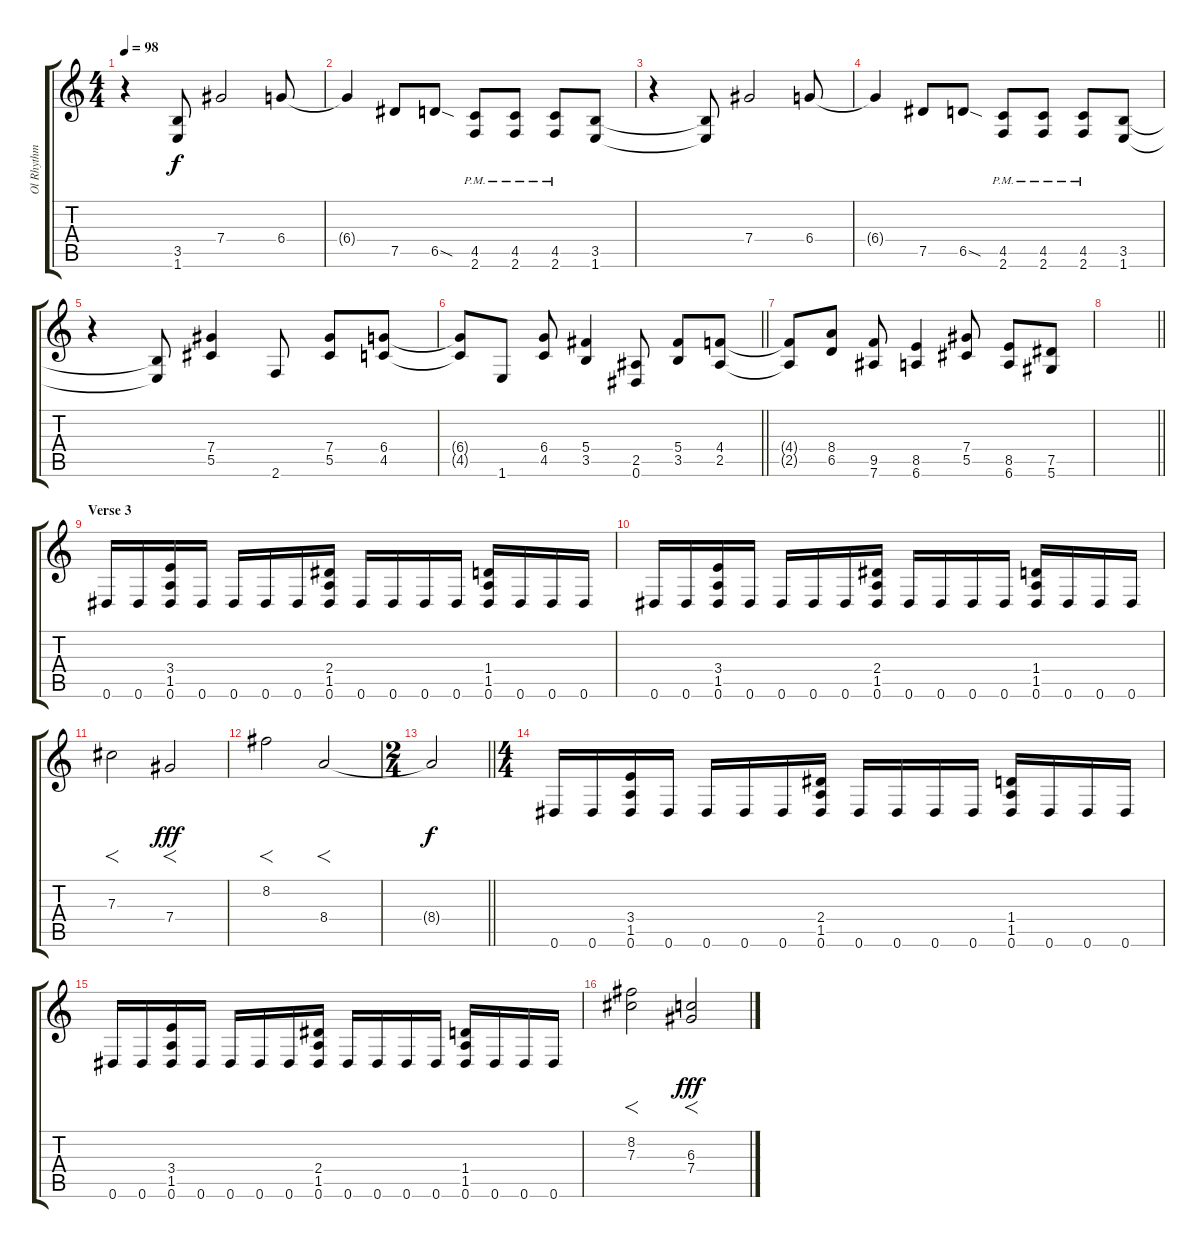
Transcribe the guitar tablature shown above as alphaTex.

\track ("Ol Rhythm" "Ol Rhythm") {instrument distortionguitar}
\staff {score tabs}
\tuning (Eb4 Bb3 Gb3 Db3 Ab2 Eb2) {hide}
\ts (4 4)
\tempo 98
\clef g2
\ks c
r.4{dy f} (3.5{t} 1.6{t}).8 7.4.2 6.4.8 |
6.4{t}.4 7.5.8 6.5{sod}.8 (4.5{pm} 2.6{pm}).8 (4.5{pm} 2.6{pm}).8 (4.5{pm} 2.6{pm}).8 (3.5 1.6).8 |
r.4 (3.5{t} 1.6{t}).8 7.4.2 6.4.8 |
6.4{t}.4 7.5.8 6.5{sod}.8 (4.5{pm} 2.6{pm}).8 (4.5{pm} 2.6{pm}).8 (4.5{pm} 2.6{pm}).8 (3.5 1.6).8 |
r.4 (3.5{t} 1.6{t}).8 (7.4 5.5).4 2.6.8 (7.4 5.5).8 (6.4 4.5).8 |
\barLineRight lightlight
(6.4{t} 4.5{t}).8 1.6.8 (6.4 4.5).8 (5.4 3.5).4 (2.5 0.6).8 (5.4 3.5).8 (4.4 2.5).8 |
(4.4{t} 2.5{t}).8 (8.4 6.5).8 (9.5 7.6).8 (8.5 6.6).4 (7.4 5.5).8 (8.5 6.6).8 (7.5 5.6).8 |
\barLineRight lightlight
|
\section ("" "Verse 3")
0.6.16 0.6.16 (3.4 1.5 0.6).16 0.6.16 0.6.16 0.6.16 0.6.16 (2.4 1.5 0.6).16 0.6.16 0.6.16 0.6.16 0.6.16 (1.4 1.5 0.6).16 0.6.16 0.6.16 0.6.16 |
0.6.16 0.6.16 (3.4 1.5 0.6).16 0.6.16 0.6.16 0.6.16 0.6.16 (2.4 1.5 0.6).16 0.6.16 0.6.16 0.6.16 0.6.16 (1.4 1.5 0.6).16 0.6.16 0.6.16 0.6.16 |
7.3.2{f} 7.4.2{f dy fff} |
8.2.2{f} 8.4.2{f} |
\ts (2 4)
\barLineRight lightlight
8.4{t}.2{dy f} |
\ts (4 4)
0.6.16 0.6.16 (3.4 1.5 0.6).16 0.6.16 0.6.16 0.6.16 0.6.16 (2.4 1.5 0.6).16 0.6.16 0.6.16 0.6.16 0.6.16 (1.4 1.5 0.6).16 0.6.16 0.6.16 0.6.16 |
0.6.16 0.6.16 (3.4 1.5 0.6).16 0.6.16 0.6.16 0.6.16 0.6.16 (2.4 1.5 0.6).16 0.6.16 0.6.16 0.6.16 0.6.16 (1.4 1.5 0.6).16 0.6.16 0.6.16 0.6.16 |
(8.2 7.3).2{f} (6.3 7.4).2{f dy fff}
